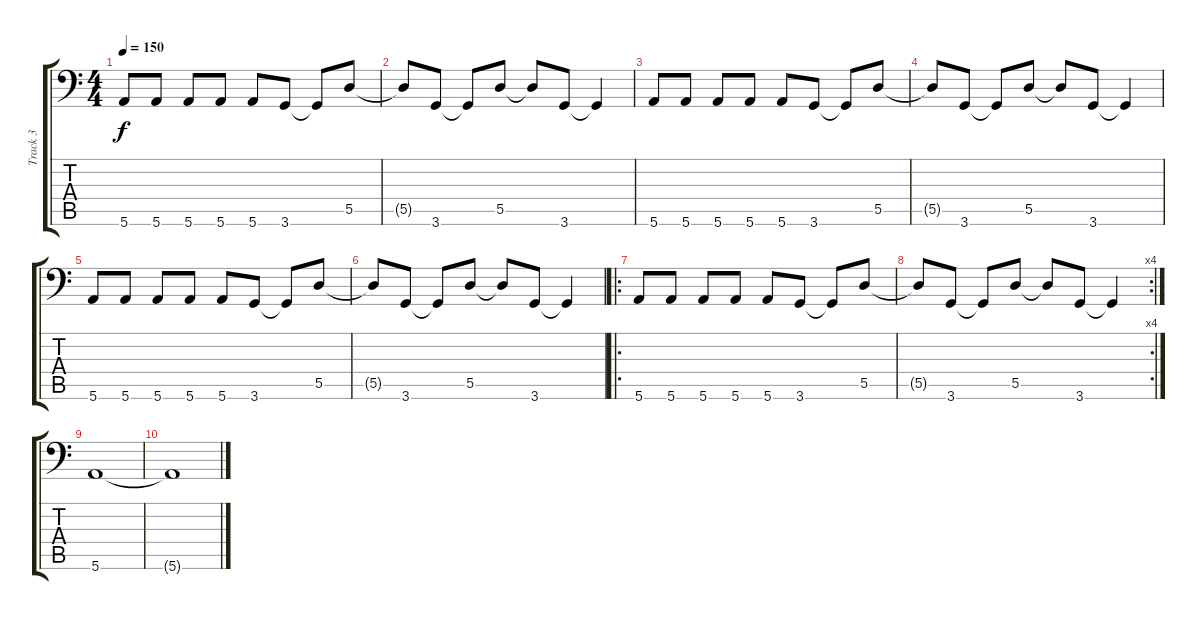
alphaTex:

\track ("Track 3" "Track 3") {instrument electricbasspick}
\staff {score tabs}
\tuning (E3 B2 G2 D2 A1 E1) {hide}
\ts (4 4)
\tempo 150
\clef f4
\ks c
5.6.8{dy f} 5.6.8 5.6.8 5.6.8 5.6.8 3.6.8 3.6{t}.8 5.5.8 |
5.5{t}.8 3.6.8 3.6{t}.8 5.5.8 5.5{t}.8 3.6.8 3.6{t}.4 |
5.6.8 5.6.8 5.6.8 5.6.8 5.6.8 3.6.8 3.6{t}.8 5.5.8 |
5.5{t}.8 3.6.8 3.6{t}.8 5.5.8 5.5{t}.8 3.6.8 3.6{t}.4 |
5.6.8 5.6.8 5.6.8 5.6.8 5.6.8 3.6.8 3.6{t}.8 5.5.8 |
5.5{t}.8 3.6.8 3.6{t}.8 5.5.8 5.5{t}.8 3.6.8 3.6{t}.4 |
\ro
5.6.8 5.6.8 5.6.8 5.6.8 5.6.8 3.6.8 3.6{t}.8 5.5.8 |
\rc 4
5.5{t}.8 3.6.8 3.6{t}.8 5.5.8 5.5{t}.8 3.6.8 3.6{t}.4 |
5.6.1 |
5.6{t}.1
